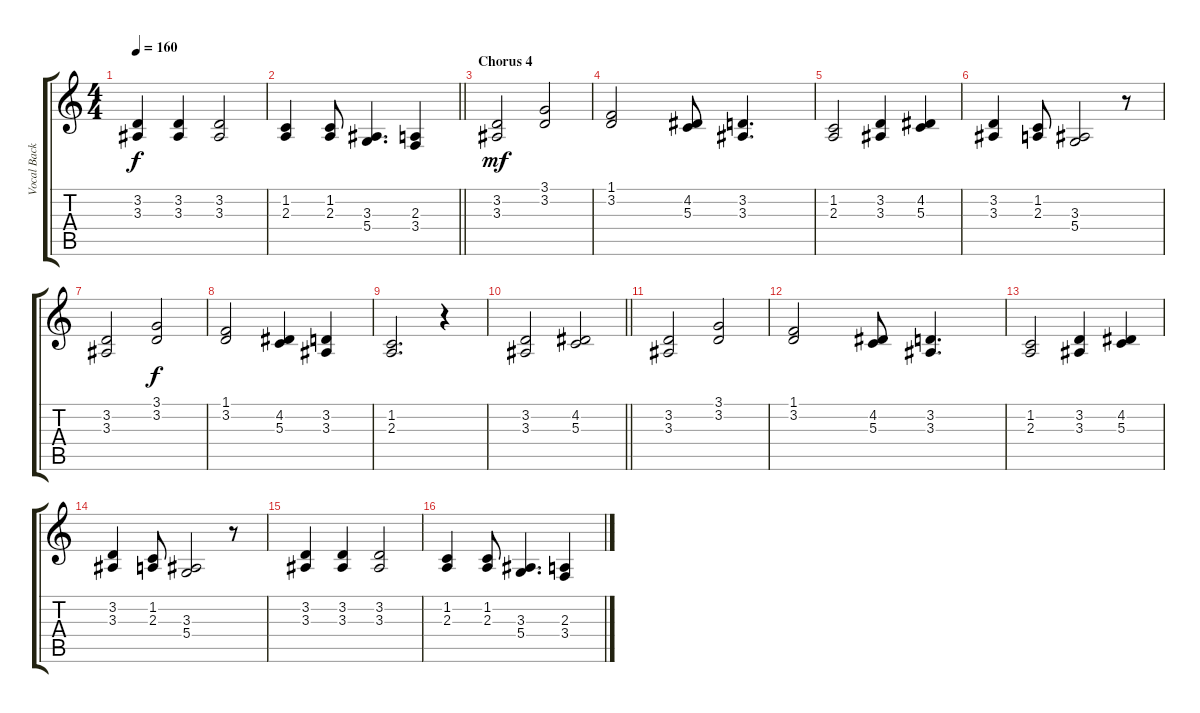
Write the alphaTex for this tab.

\track ("Vocal Back" "Vocal Back") {instrument lead1square}
\staff {score tabs}
\tuning (E4 B3 G3 D3 A2 E2) {hide}
\ts (4 4)
\tempo 160
\clef g2
\ks c
(3.2 3.3).4{dy f} (3.2 3.3).4 (3.2 3.3).2 |
\barLineRight lightlight
(1.2 2.3).4 (1.2 2.3).8 (3.3 5.4).4{d} (2.3 3.4).4 |
\section ("" "Chorus 4")
(3.2 3.3).2{dy mf} (3.1 3.2).2 |
(1.1 3.2).2 (4.2 5.3).8 (3.2 3.3).4{d} |
(1.2 2.3).2 (3.2 3.3).4 (4.2 5.3).4 |
(3.2 3.3).4 (1.2 2.3).8 (3.3 5.4).2 r.8 |
(3.2 3.3).2 (3.1 3.2).2{dy f} |
(1.1 3.2).2 (4.2 5.3).4 (3.2 3.3).4 |
(1.2 2.3).2{d} r.4 |
\barLineRight lightlight
(3.2 3.3).2 (4.2 5.3).2 |
(3.2 3.3).2 (3.1 3.2).2 |
(1.1 3.2).2 (4.2 5.3).8 (3.2 3.3).4{d} |
(1.2 2.3).2 (3.2 3.3).4 (4.2 5.3).4 |
(3.2 3.3).4 (1.2 2.3).8 (3.3 5.4).2 r.8 |
(3.2 3.3).4 (3.2 3.3).4 (3.2 3.3).2 |
(1.2 2.3).4 (1.2 2.3).8 (3.3 5.4).4{d} (2.3 3.4).4
